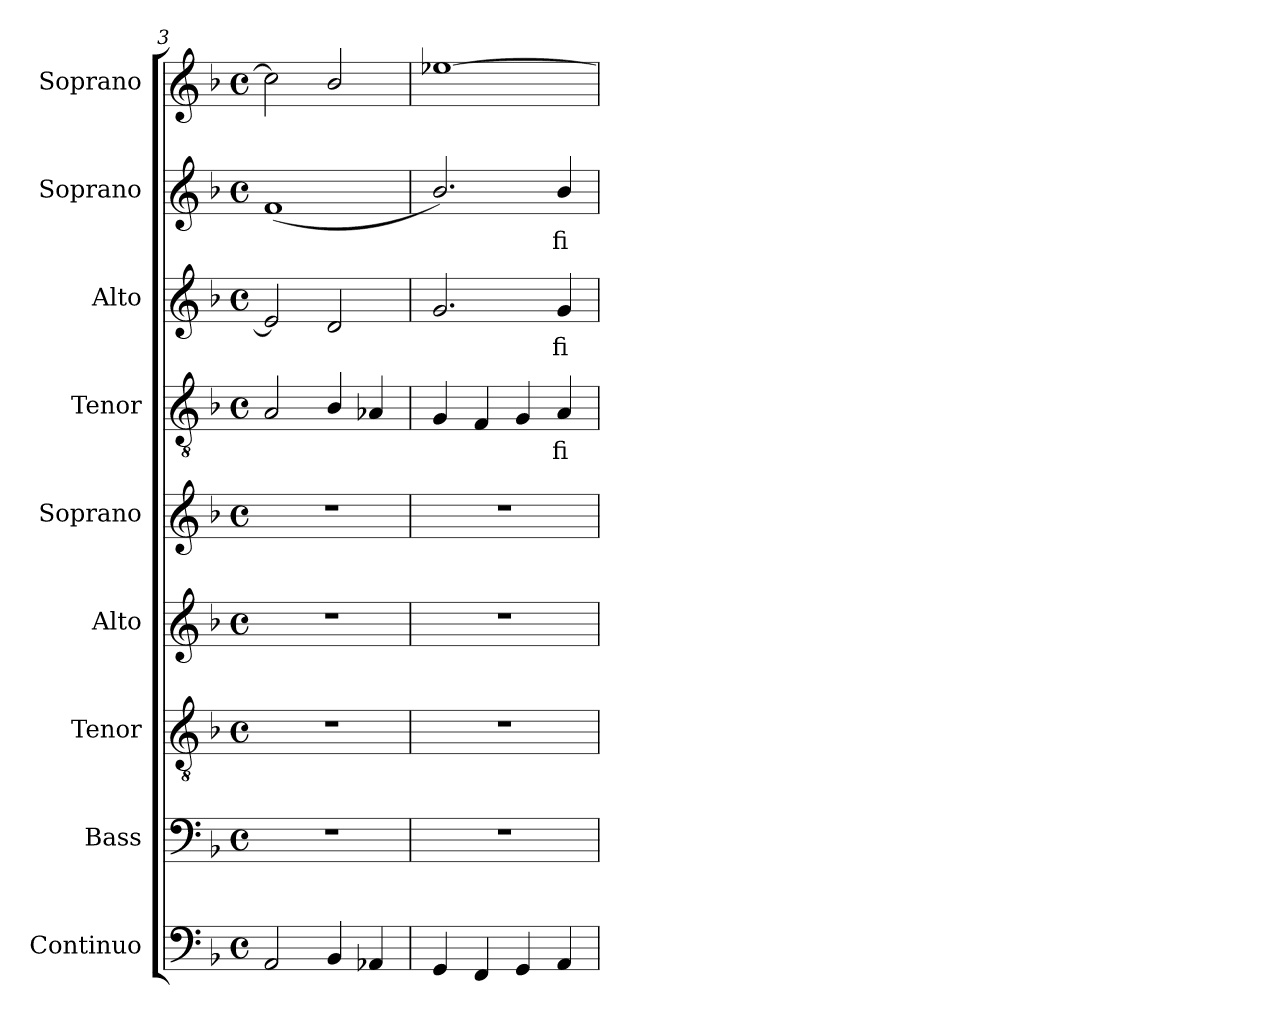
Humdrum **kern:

**kern	**kern	**kern	**kern	**kern	**kern	**text	**kern	**text	**kern	**text	**kern
*part9	*part8	*part7	*part6	*part5	*part4	*part4	*part3	*part3	*part2	*part2	*part1
*staff9	*staff8	*staff7	*staff6	*staff5	*staff4	*staff4	*staff3	*staff3	*staff2	*staff2	*staff1
*I"Continuo	*I"Bass	*I"Tenor	*I"Alto	*I"Soprano	*I"Tenor	*	*I"Alto	*	*I"Soprano	*	*I"Soprano
*I'Cont.	*I'B.	*I'T.	*I'A.	*I'S.	*I'T.	*	*I'A.	*	*I'S.	*	*I'S.
*clefF4	*clefF4	*clefGv2	*clefG2	*clefG2	*clefGv2	*	*clefG2	*	*clefG2	*	*clefG2
*	*	*ITrd7c12	*	*	*ITrd7c12	*	*	*	*	*	*
*k[b-]	*k[b-]	*k[b-]	*k[b-]	*k[b-]	*k[b-]	*	*k[b-]	*	*k[b-]	*	*k[b-]
*F:	*F:	*F:	*F:	*F:	*F:	*	*F:	*	*F:	*	*F:
*M4/4	*M4/4	*M4/4	*M4/4	*M4/4	*M4/4	*	*M4/4	*	*M4/4	*	*M4/4
*met(c)	*met(c)	*met(c)	*met(c)	*met(c)	*met(c)	*	*met(c)	*	*met(c)	*	*met(c)
=3	=3	=3	=3	=3	=3	=3	=3	=3	=3	=3	=3
2AAi/	1r	1r	1r	1r	2AAi/	.	2e-i/]	.	(1fi	.	2cci\]
4BB-i/	.	.	.	.	4BB-i/	.	2di/	.	.	.	2b-i/
4AA-Xi/	.	.	.	.	4AA-Xi/	.	.	.	.	.	.
=4	=4	=4	=4	=4	=4	=4	=4	=4	=4	=4	=4
4GGi/	1r	1r	1r	1r	4GGi/	.	2.gi/	.	2.b-i/)	.	[>1ee-i
4FFi/	.	.	.	.	4FFi/	.	.	.	.	.	.
4GGi/	.	.	.	.	4GGi/	.	.	.	.	.	.
!	!	!	!	!	!	!LO:LY:b:color=#000000	!	!	!	!	!
!	!	!	!	!	!	!	!	!LO:LY:b:color=#000000	!	!	!
!	!	!	!	!	!	!	!	!	!	!LO:LY:b:color=#000000	!
4AAi/	.	.	.	.	4AAi/	-fi-	4gi/	-fi-	4b-i/	-fi-	.
=	=	=	=	=	=	=	=	=	=	=	=
*-	*-	*-	*-	*-	*-	*-	*-	*-	*-	*-	*-
